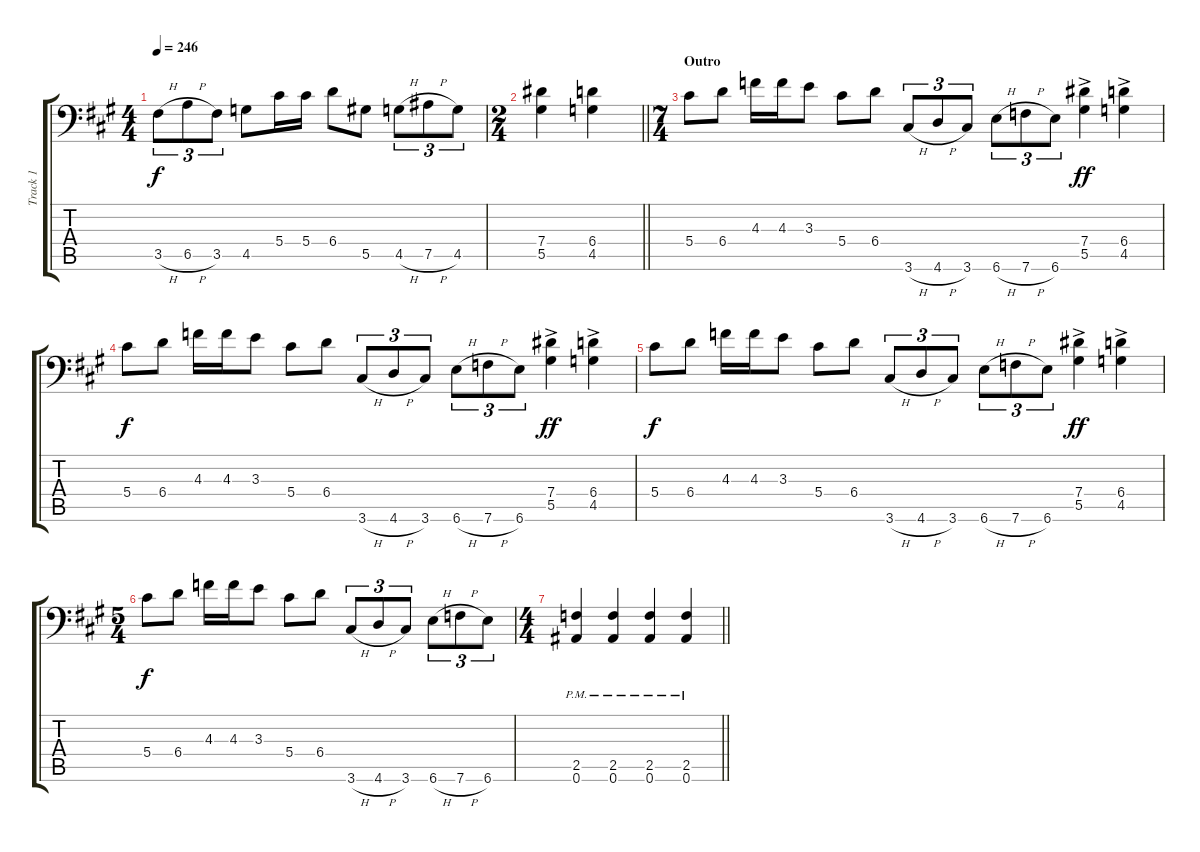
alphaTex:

\track ("Track 1" "Track 1") {instrument distortionguitar}
\staff {score tabs}
\tuning (Bb3 F3 Db3 Ab2 Eb2 Bb1) {hide}
\ts (4 4)
\tempo 246
\clef f4
\ks f#minor
3.5{h}.8{tu (3 2) dy f} 6.5{h}.8{tu (3 2)} 3.5.8{tu (3 2)} 4.5.8 5.4.16 5.4.16 6.4.8 5.5.8 4.5{h}.8{tu (3 2)} 7.5{h}.8{tu (3 2)} 4.5.8{tu (3 2)} |
\ts (2 4)
\barLineRight lightlight
(7.4 5.5).4 (6.4 4.5).4 |
\ts (7 4)
\section ("" "Outro")
5.4.8 6.4.8 4.3.16 4.3.16 3.3.8 5.4.8 6.4.8 3.6{h}.8{tu (3 2)} 4.6{h}.8{tu (3 2)} 3.6.8{tu (3 2)} 6.6{h}.8{tu (3 2)} 7.6{h}.8{tu (3 2)} 6.6.8{tu (3 2)} (7.4{ac} 5.5{ac}).4{dy ff} (6.4{ac} 4.5{ac}).4 |
5.4.8{dy f} 6.4.8 4.3.16 4.3.16 3.3.8 5.4.8 6.4.8 3.6{h}.8{tu (3 2)} 4.6{h}.8{tu (3 2)} 3.6.8{tu (3 2)} 6.6{h}.8{tu (3 2)} 7.6{h}.8{tu (3 2)} 6.6.8{tu (3 2)} (7.4{ac} 5.5{ac}).4{dy ff} (6.4{ac} 4.5{ac}).4 |
5.4.8{dy f} 6.4.8 4.3.16 4.3.16 3.3.8 5.4.8 6.4.8 3.6{h}.8{tu (3 2)} 4.6{h}.8{tu (3 2)} 3.6.8{tu (3 2)} 6.6{h}.8{tu (3 2)} 7.6{h}.8{tu (3 2)} 6.6.8{tu (3 2)} (7.4{ac} 5.5{ac}).4{dy ff} (6.4{ac} 4.5{ac}).4 |
\ts (5 4)
5.4.8{dy f} 6.4.8 4.3.16 4.3.16 3.3.8 5.4.8 6.4.8 3.6{h}.8{tu (3 2)} 4.6{h}.8{tu (3 2)} 3.6.8{tu (3 2)} 6.6{h}.8{tu (3 2)} 7.6{h}.8{tu (3 2)} 6.6.8{tu (3 2)} |
\ts (4 4)
\barLineRight lightlight
(2.5{pm} 0.6{pm}).4 (2.5{pm} 0.6{pm}).4 (2.5{pm} 0.6{pm}).4 (2.5{pm} 0.6{pm}).4
